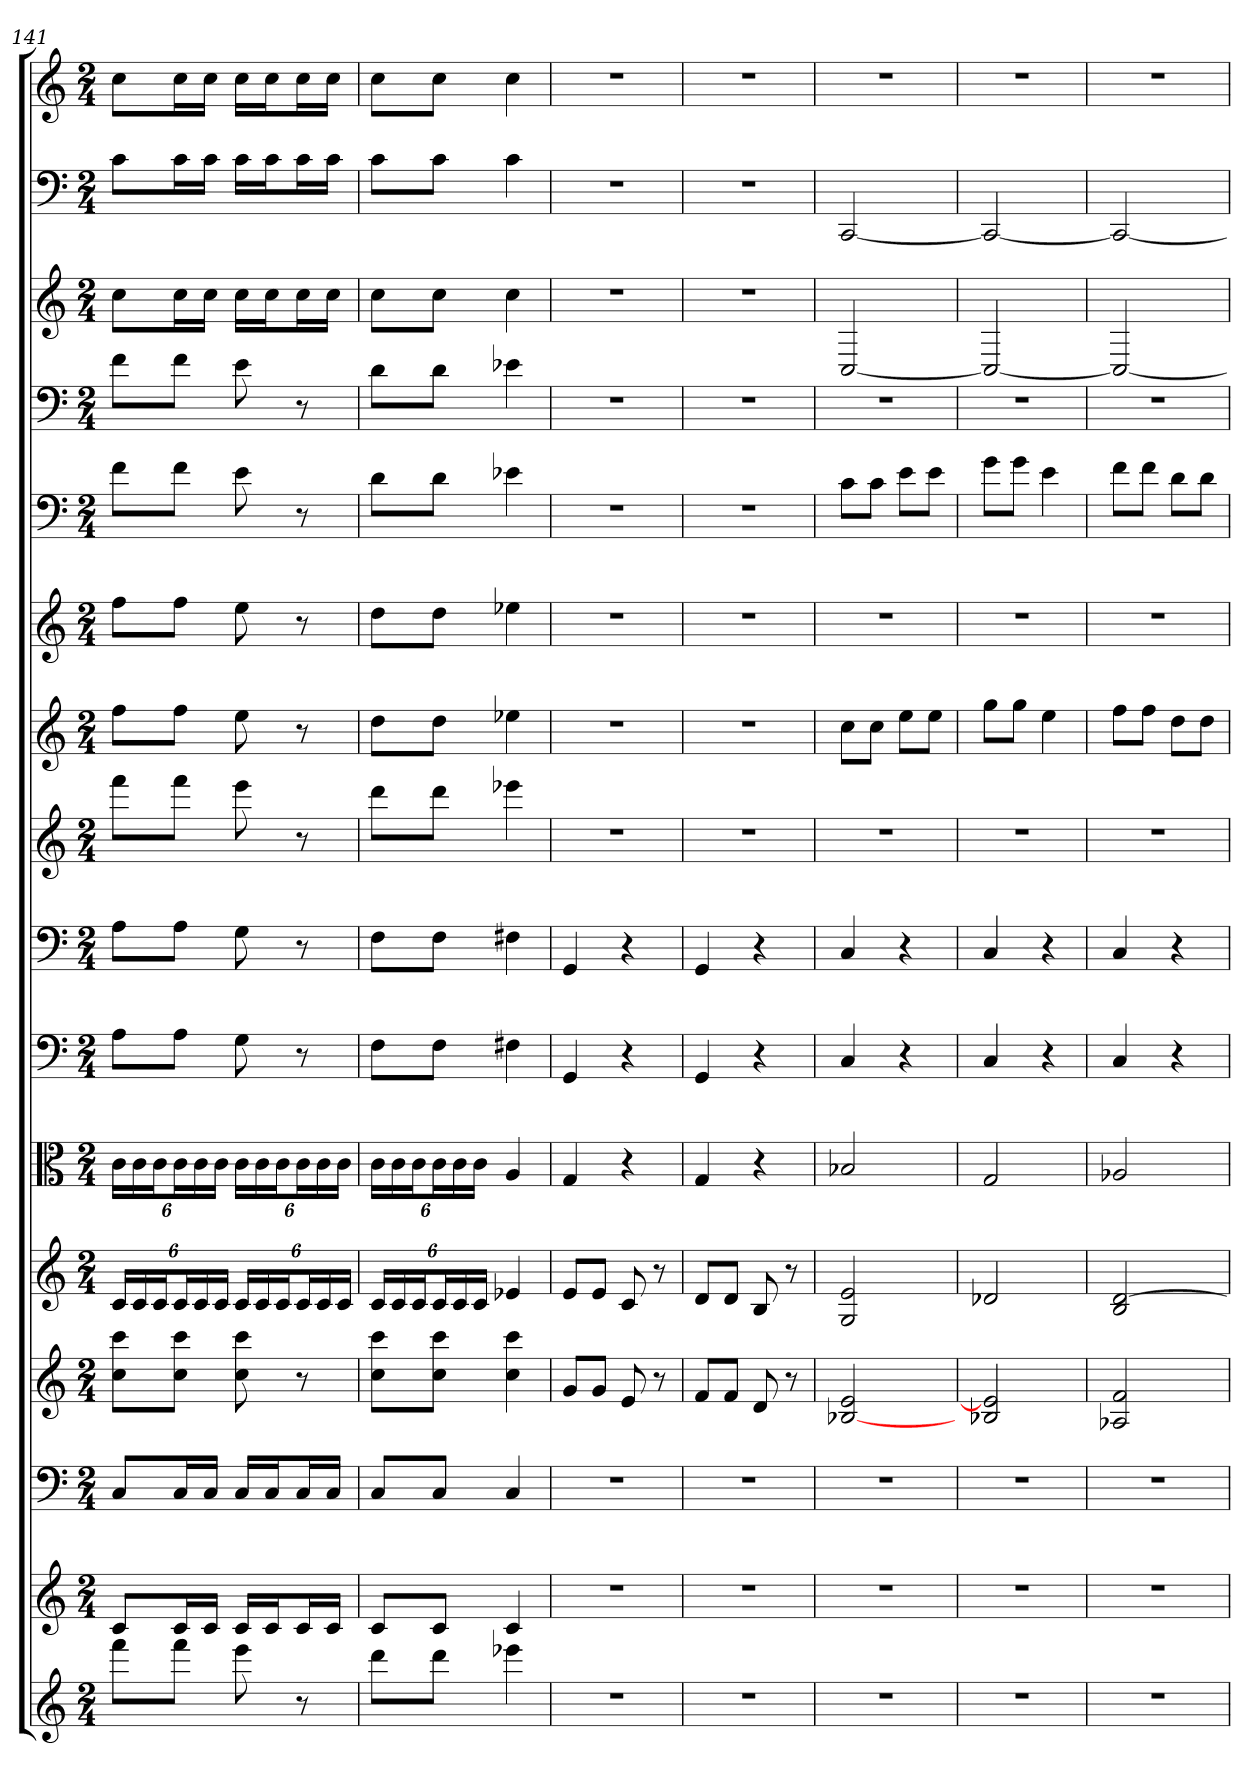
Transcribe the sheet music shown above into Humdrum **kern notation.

**kern	**kern	**kern	**kern	**kern	**kern	**kern	**kern	**kern	**kern	**kern	**kern	**kern	**kern	**kern	**kern
*part16	*part15	*part14	*part13	*part12	*part11	*part10	*part9	*part8	*part7	*part6	*part5	*part4	*part3	*part2	*part1
*staff16	*staff15	*staff14	*staff13	*staff12	*staff11	*staff10	*staff9	*staff8	*staff7	*staff6	*staff5	*staff4	*staff3	*staff2	*staff1
*	*	*clefF4	*	*	*clefC3	*clefF4	*clefF4	*	*	*	*clefF4	*clefF4	*	*	*
*k[]	*k[]	*k[]	*k[]	*k[]	*k[]	*k[]	*k[]	*k[]	*k[]	*k[]	*k[]	*k[]	*k[]	*k[]	*k[]
*C:	*C:	*C:	*C:	*C:	*C:	*C:	*C:	*C:	*C:	*C:	*C:	*C:	*C:	*C:	*C:
*M2/4	*M2/4	*M2/4	*M2/4	*M2/4	*M2/4	*M2/4	*M2/4	*M2/4	*M2/4	*M2/4	*M2/4	*M2/4	*M2/4	*M2/4	*M2/4
=141	=141	=141	=141	=141	=141	=141	=141	=141	=141	=141	=141	=141	=141	=141	=141
8fffL	8cL	8C/L	8cc 8cccL	24cLL	24c\LL	8A\L	8A\L	8fffL	8ffL	8ffL	8f\L	8f\L	8ccL	8cL	8ccL
.	.	.	.	24c	24c\	.	.	.	.	.	.	.	.	.	.
.	.	.	.	24cJ	24c\J	.	.	.	.	.	.	.	.	.	.
8fffJ	16cL	16C/L	8cc 8cccJ	24cL	24c\L	8A\J	8A\J	8fffJ	8ffJ	8ffJ	8f\J	8f\J	16ccL	16cL	16ccL
.	.	.	.	24c	24c\	.	.	.	.	.	.	.	.	.	.
.	16cJJ	16C/JJ	.	.	.	.	.	.	.	.	.	.	16ccJJ	16cJJ	16ccJJ
.	.	.	.	24cJJ	24c\JJ	.	.	.	.	.	.	.	.	.	.
8eee	16cLL	16C/LL	8cc 8ccc	24cLL	24c\LL	8G	8G	8eee	8ee	8ee	8e	8e	16ccLL	16cLL	16ccLL
.	.	.	.	24c	24c\	.	.	.	.	.	.	.	.	.	.
.	16cJ	16C/J	.	.	.	.	.	.	.	.	.	.	16ccJ	16cJ	16ccJ
.	.	.	.	24cJ	24c\J	.	.	.	.	.	.	.	.	.	.
8r	16cL	16C/L	8r	24cL	24c\L	8r	8r	8r	8r	8r	8r	8r	16ccL	16cL	16ccL
.	.	.	.	24c	24c\	.	.	.	.	.	.	.	.	.	.
.	16cJJ	16C/JJ	.	.	.	.	.	.	.	.	.	.	16ccJJ	16cJJ	16ccJJ
.	.	.	.	24cJJ	24c\JJ	.	.	.	.	.	.	.	.	.	.
=142	=142	=142	=142	=142	=142	=142	=142	=142	=142	=142	=142	=142	=142	=142	=142
8dddL	8cL	8C/L	8cc 8cccL	24cLL	24c\LL	8F\L	8F\L	8dddL	8ddL	8ddL	8d\L	8d\L	8ccL	8cL	8ccL
.	.	.	.	24c	24c\	.	.	.	.	.	.	.	.	.	.
.	.	.	.	24cJ	24c\J	.	.	.	.	.	.	.	.	.	.
8dddJ	8cJ	8C/J	8cc 8cccJ	24cL	24c\L	8F\J	8F\J	8dddJ	8ddJ	8ddJ	8d\J	8d\J	8ccJ	8cJ	8ccJ
.	.	.	.	24c	24c\	.	.	.	.	.	.	.	.	.	.
.	.	.	.	24cJJ	24c\JJ	.	.	.	.	.	.	.	.	.	.
4eee-X	4c	4C	4cc 4ccc	4e-X	4A	4F#X	4F#X	4eee-X	4ee-X	4ee-X	4e-X	4e-X	4cc	4c	4cc
=143	=143	=143	=143	=143	=143	=143	=143	=143	=143	=143	=143	=143	=143	=143	=143
2r	2r	2r	8gL	8eL	4G	4GG	4GG	2r	2r	2r	2r	2r	2r	2r	2r
.	.	.	8gJ	8eJ	.	.	.	.	.	.	.	.	.	.	.
.	.	.	8e	8c	4r	4r	4r	.	.	.	.	.	.	.	.
.	.	.	8r	8r	.	.	.	.	.	.	.	.	.	.	.
=144	=144	=144	=144	=144	=144	=144	=144	=144	=144	=144	=144	=144	=144	=144	=144
2r	2r	2r	8fL	8dL	4G	4GG	4GG	2r	2r	2r	2r	2r	2r	2r	2r
.	.	.	8fJ	8dJ	.	.	.	.	.	.	.	.	.	.	.
.	.	.	8d	8B	4r	4r	4r	.	.	.	.	.	.	.	.
.	.	.	8r	8r	.	.	.	.	.	.	.	.	.	.	.
=145	=145	=145	=145	=145	=145	=145	=145	=145	=145	=145	=145	=145	=145	=145	=145
2r	2r	2r	[2B-X 2e	2G 2e	2B-X	4C	4C	2r	8ccL	2r	8c\L	2r	[2C	[2CC	2r
.	.	.	.	.	.	.	.	.	8ccJ	.	8c\J	.	.	.	.
.	.	.	.	.	.	4r	4r	.	8eeL	.	8e\L	.	.	.	.
.	.	.	.	.	.	.	.	.	8eeJ	.	8e\J	.	.	.	.
=146	=146	=146	=146	=146	=146	=146	=146	=146	=146	=146	=146	=146	=146	=146	=146
2r	2r	2r	2B-X 2e]	2d-X	2G	4C	4C	2r	8ggL	2r	8g\L	2r	2C_	2CC_	2r
.	.	.	.	.	.	.	.	.	8ggJ	.	8g\J	.	.	.	.
.	.	.	.	.	.	4r	4r	.	4ee	.	4e	.	.	.	.
=147	=147	=147	=147	=147	=147	=147	=147	=147	=147	=147	=147	=147	=147	=147	=147
2r	2r	2r	2A-X 2f	2B [2d	2A-X	4C	4C	2r	8ffL	2r	8f\L	2r	2C_	2CC_	2r
.	.	.	.	.	.	.	.	.	8ffJ	.	8f\J	.	.	.	.
.	.	.	.	.	.	4r	4r	.	8ddL	.	8d\L	.	.	.	.
.	.	.	.	.	.	.	.	.	8ddJ	.	8d\J	.	.	.	.
=	=	=	=	=	=	=	=	=	=	=	=	=	=	=	=
*-	*-	*-	*-	*-	*-	*-	*-	*-	*-	*-	*-	*-	*-	*-	*-
